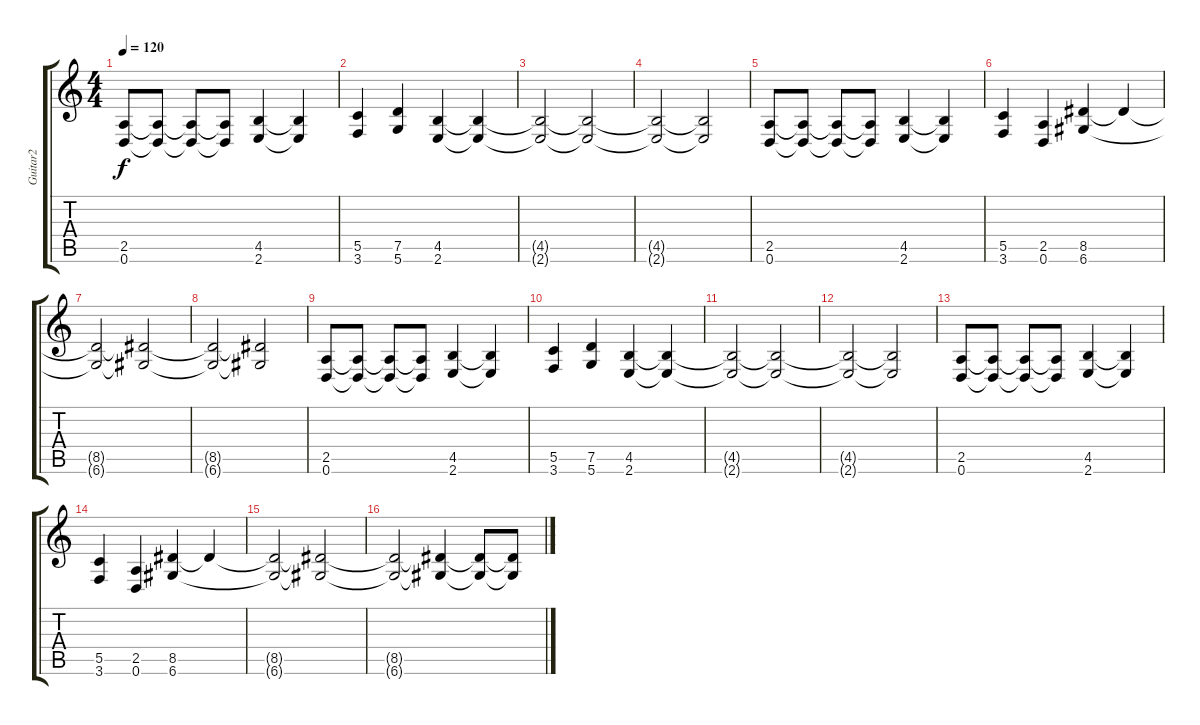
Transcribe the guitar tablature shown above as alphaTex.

\track ("Guitar2" "Guitar2") {instrument overdrivenguitar}
\staff {score tabs}
\tuning (D4 A3 F3 C3 G2 D2) {hide}
\ts (4 4)
\tempo 120
\clef g2
\ks c
(2.5 0.6).8{dy f instrument overdrivenguitar} (2.5{t} 0.6{t}).8 (2.5{t} 0.6{t}).8 (2.5{t} 0.6{t}).8 (4.5 2.6).4 (4.5{t} 2.6{t}).4 |
(5.5 3.6).4 (7.5 5.6).4 (4.5 2.6).4 (4.5{t} 2.6{t}).4 |
(4.5{t} 2.6{t}).2 (4.5{t} 2.6{t}).2 |
(4.5{t} 2.6{t}).2 (4.5{t} 2.6{t}).2 |
(2.5 0.6).8 (2.5{t} 0.6{t}).8 (2.5{t} 0.6{t}).8 (2.5{t} 0.6{t}).8 (4.5 2.6).4 (4.5{t} 2.6{t}).4 |
(5.5 3.6).4 (2.5 0.6).4 (8.5 6.6).4 8.5{t}.4 |
(8.5{t} 6.6{t}).2 (8.5{t} 6.6{t}).2 |
(8.5{t} 6.6{t}).2 (8.5{t} 6.6{t}).2 |
(2.5 0.6).8 (2.5{t} 0.6{t}).8 (2.5{t} 0.6{t}).8 (2.5{t} 0.6{t}).8 (4.5 2.6).4 (4.5{t} 2.6{t}).4 |
(5.5 3.6).4 (7.5 5.6).4 (4.5 2.6).4 (4.5{t} 2.6{t}).4 |
(4.5{t} 2.6{t}).2 (4.5{t} 2.6{t}).2 |
(4.5{t} 2.6{t}).2 (4.5{t} 2.6{t}).2 |
(2.5 0.6).8 (2.5{t} 0.6{t}).8 (2.5{t} 0.6{t}).8 (2.5{t} 0.6{t}).8 (4.5 2.6).4 (4.5{t} 2.6{t}).4 |
(5.5 3.6).4 (2.5 0.6).4 (8.5 6.6).4 8.5{t}.4 |
(8.5{t} 6.6{t}).2 (8.5{t} 6.6{t}).2 |
(8.5{t} 6.6{t}).2 (8.5{t} 6.6{t}).4 (8.5{t} 6.6{t}).8 (8.5{t} 6.6{t}).8
